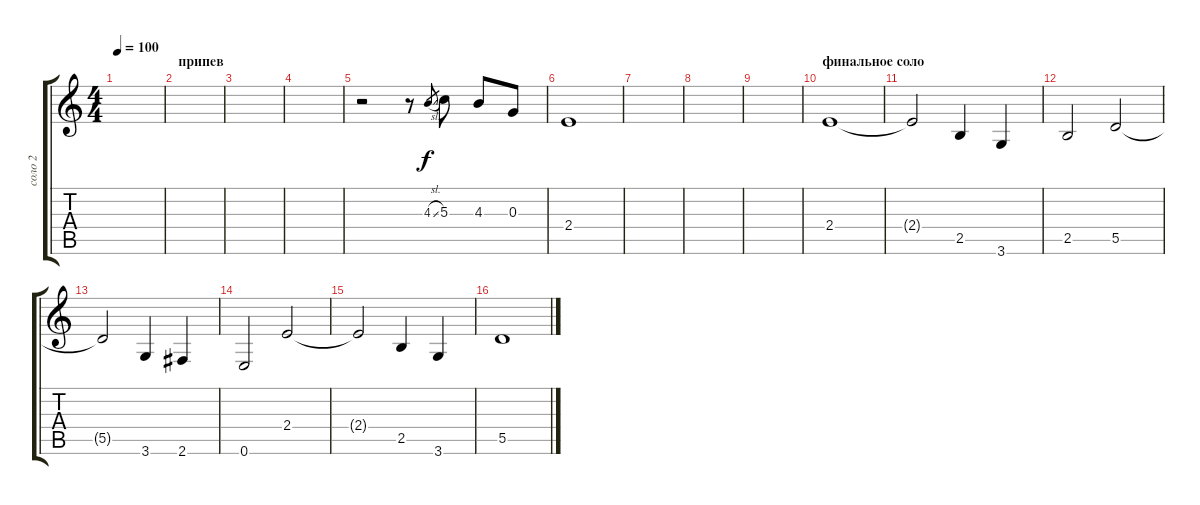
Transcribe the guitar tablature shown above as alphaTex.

\track ("соло 2" "соло 2") {instrument electricguitarmuted}
\staff {score tabs}
\tuning (E4 B3 G3 D3 A2 E2) {hide}
\ts (4 4)
\tempo 100
\clef g2
\ks c
|
\section ("" "припев")
|
|
|
r.2 r.8 4.3{sl}.8{gr} 5.3.8{instrument electricguitarclean} 4.3.8 0.3.8 |
2.4.1 |
|
|
|
\section ("" "финальное соло")
2.4.1{volume 15 instrument distortionguitar} |
2.4{t}.2 2.5.4 3.6.4 |
2.5.2 5.5.2 |
5.5{t}.2 3.6.4 2.6.4 |
0.6.2 2.4.2 |
2.4{t}.2 2.5.4 3.6.4 |
5.5.1
